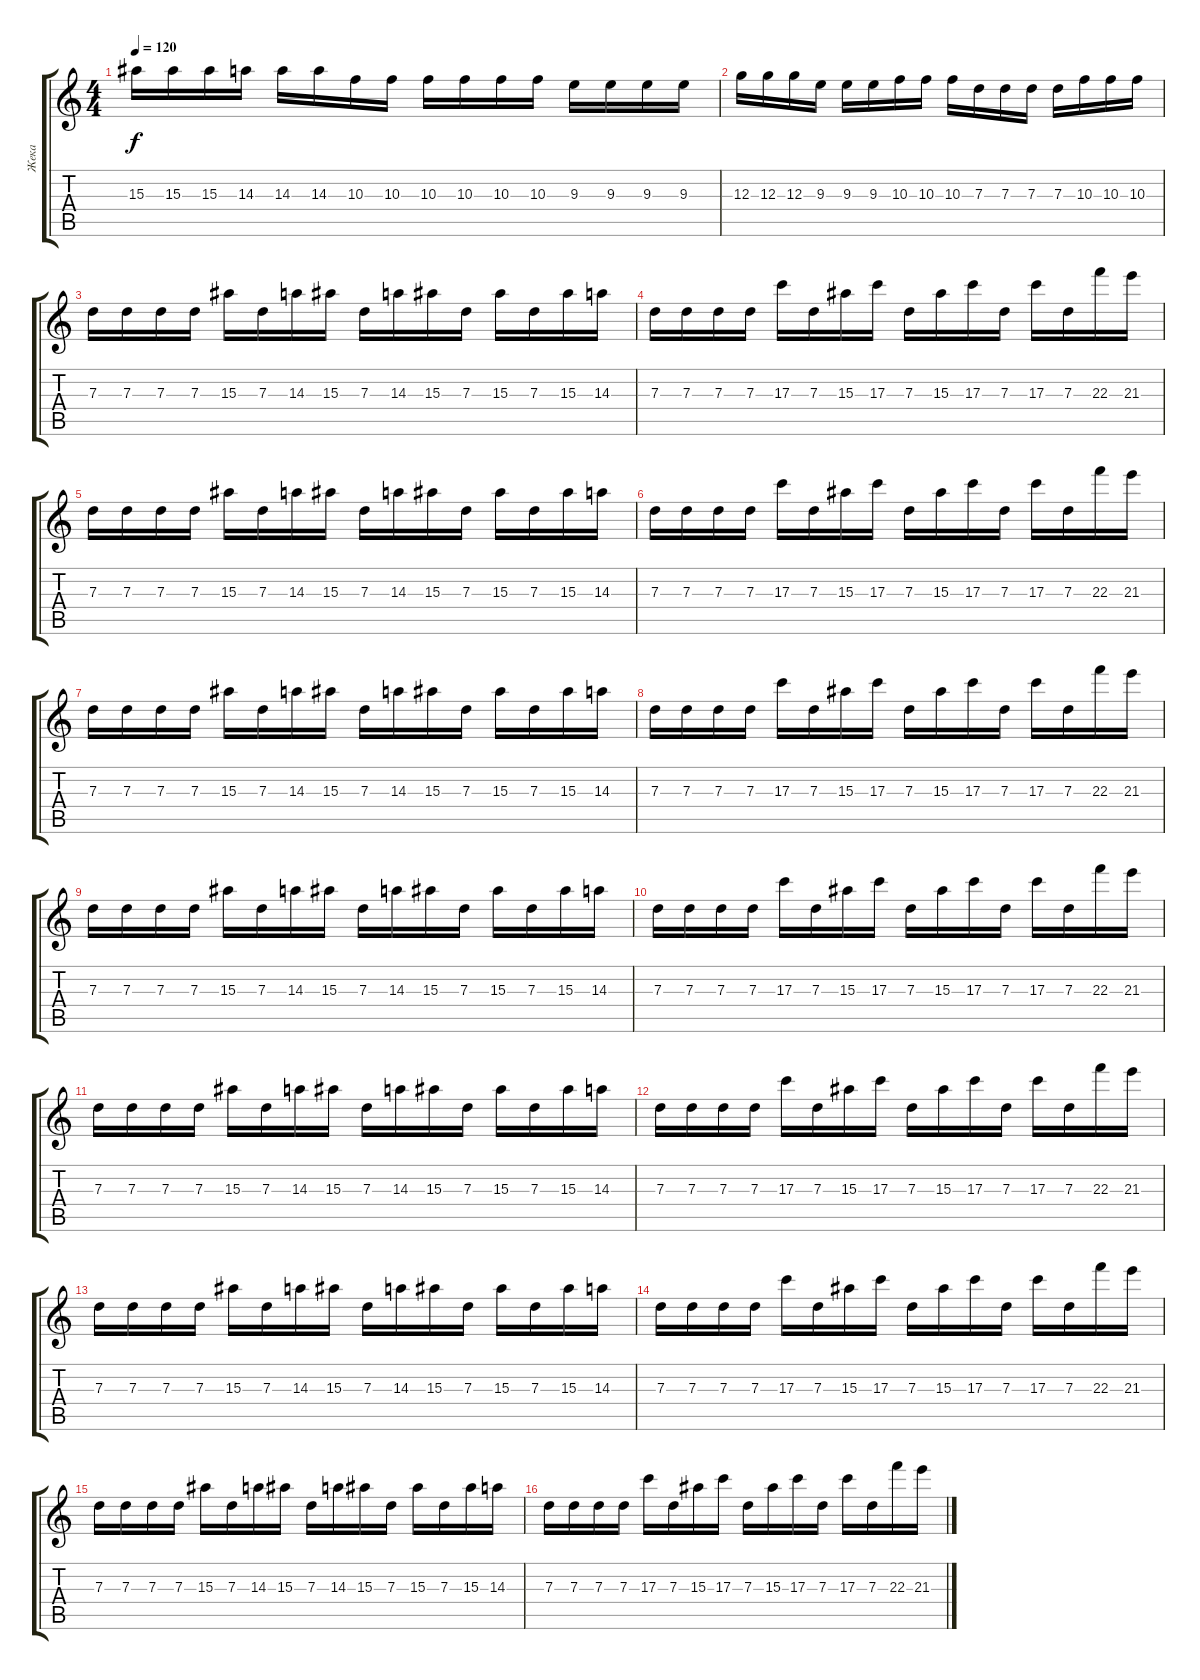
\track ("Жека" "Жека") {instrument distortionguitar}
\staff {score tabs}
\tuning (E4 B3 G3 D3 A2 D2) {hide}
\ts (4 4)
\tempo 120
\clef g2
\ks c
15.3.16{dy f} 15.3.16 15.3.16 14.3.16 14.3.16 14.3.16 10.3.16 10.3.16 10.3.16 10.3.16 10.3.16 10.3.16 9.3.16 9.3.16 9.3.16 9.3.16 |
12.3.16 12.3.16 12.3.16 9.3.16 9.3.16 9.3.16 10.3.16 10.3.16 10.3.16 7.3.16 7.3.16 7.3.16 7.3.16 10.3.16 10.3.16 10.3.16 |
7.3.16 7.3.16 7.3.16 7.3.16 15.3.16 7.3.16 14.3.16 15.3.16 7.3.16 14.3.16 15.3.16 7.3.16 15.3.16 7.3.16 15.3.16 14.3.16 |
7.3.16 7.3.16 7.3.16 7.3.16 17.3.16 7.3.16 15.3.16 17.3.16 7.3.16 15.3.16 17.3.16 7.3.16 17.3.16 7.3.16 22.3.16 21.3.16 |
7.3.16 7.3.16 7.3.16 7.3.16 15.3.16 7.3.16 14.3.16 15.3.16 7.3.16 14.3.16 15.3.16 7.3.16 15.3.16 7.3.16 15.3.16 14.3.16 |
7.3.16 7.3.16 7.3.16 7.3.16 17.3.16 7.3.16 15.3.16 17.3.16 7.3.16 15.3.16 17.3.16 7.3.16 17.3.16 7.3.16 22.3.16 21.3.16 |
7.3.16 7.3.16 7.3.16 7.3.16 15.3.16 7.3.16 14.3.16 15.3.16 7.3.16 14.3.16 15.3.16 7.3.16 15.3.16 7.3.16 15.3.16 14.3.16 |
7.3.16 7.3.16 7.3.16 7.3.16 17.3.16 7.3.16 15.3.16 17.3.16 7.3.16 15.3.16 17.3.16 7.3.16 17.3.16 7.3.16 22.3.16 21.3.16 |
7.3.16 7.3.16 7.3.16 7.3.16 15.3.16 7.3.16 14.3.16 15.3.16 7.3.16 14.3.16 15.3.16 7.3.16 15.3.16 7.3.16 15.3.16 14.3.16 |
7.3.16 7.3.16 7.3.16 7.3.16 17.3.16 7.3.16 15.3.16 17.3.16 7.3.16 15.3.16 17.3.16 7.3.16 17.3.16 7.3.16 22.3.16 21.3.16 |
7.3.16 7.3.16 7.3.16 7.3.16 15.3.16 7.3.16 14.3.16 15.3.16 7.3.16 14.3.16 15.3.16 7.3.16 15.3.16 7.3.16 15.3.16 14.3.16 |
7.3.16 7.3.16 7.3.16 7.3.16 17.3.16 7.3.16 15.3.16 17.3.16 7.3.16 15.3.16 17.3.16 7.3.16 17.3.16 7.3.16 22.3.16 21.3.16 |
7.3.16 7.3.16 7.3.16 7.3.16 15.3.16 7.3.16 14.3.16 15.3.16 7.3.16 14.3.16 15.3.16 7.3.16 15.3.16 7.3.16 15.3.16 14.3.16 |
7.3.16 7.3.16 7.3.16 7.3.16 17.3.16 7.3.16 15.3.16 17.3.16 7.3.16 15.3.16 17.3.16 7.3.16 17.3.16 7.3.16 22.3.16 21.3.16 |
7.3.16 7.3.16 7.3.16 7.3.16 15.3.16 7.3.16 14.3.16 15.3.16 7.3.16 14.3.16 15.3.16 7.3.16 15.3.16 7.3.16 15.3.16 14.3.16 |
7.3.16 7.3.16 7.3.16 7.3.16 17.3.16 7.3.16 15.3.16 17.3.16 7.3.16 15.3.16 17.3.16 7.3.16 17.3.16 7.3.16 22.3.16 21.3.16
